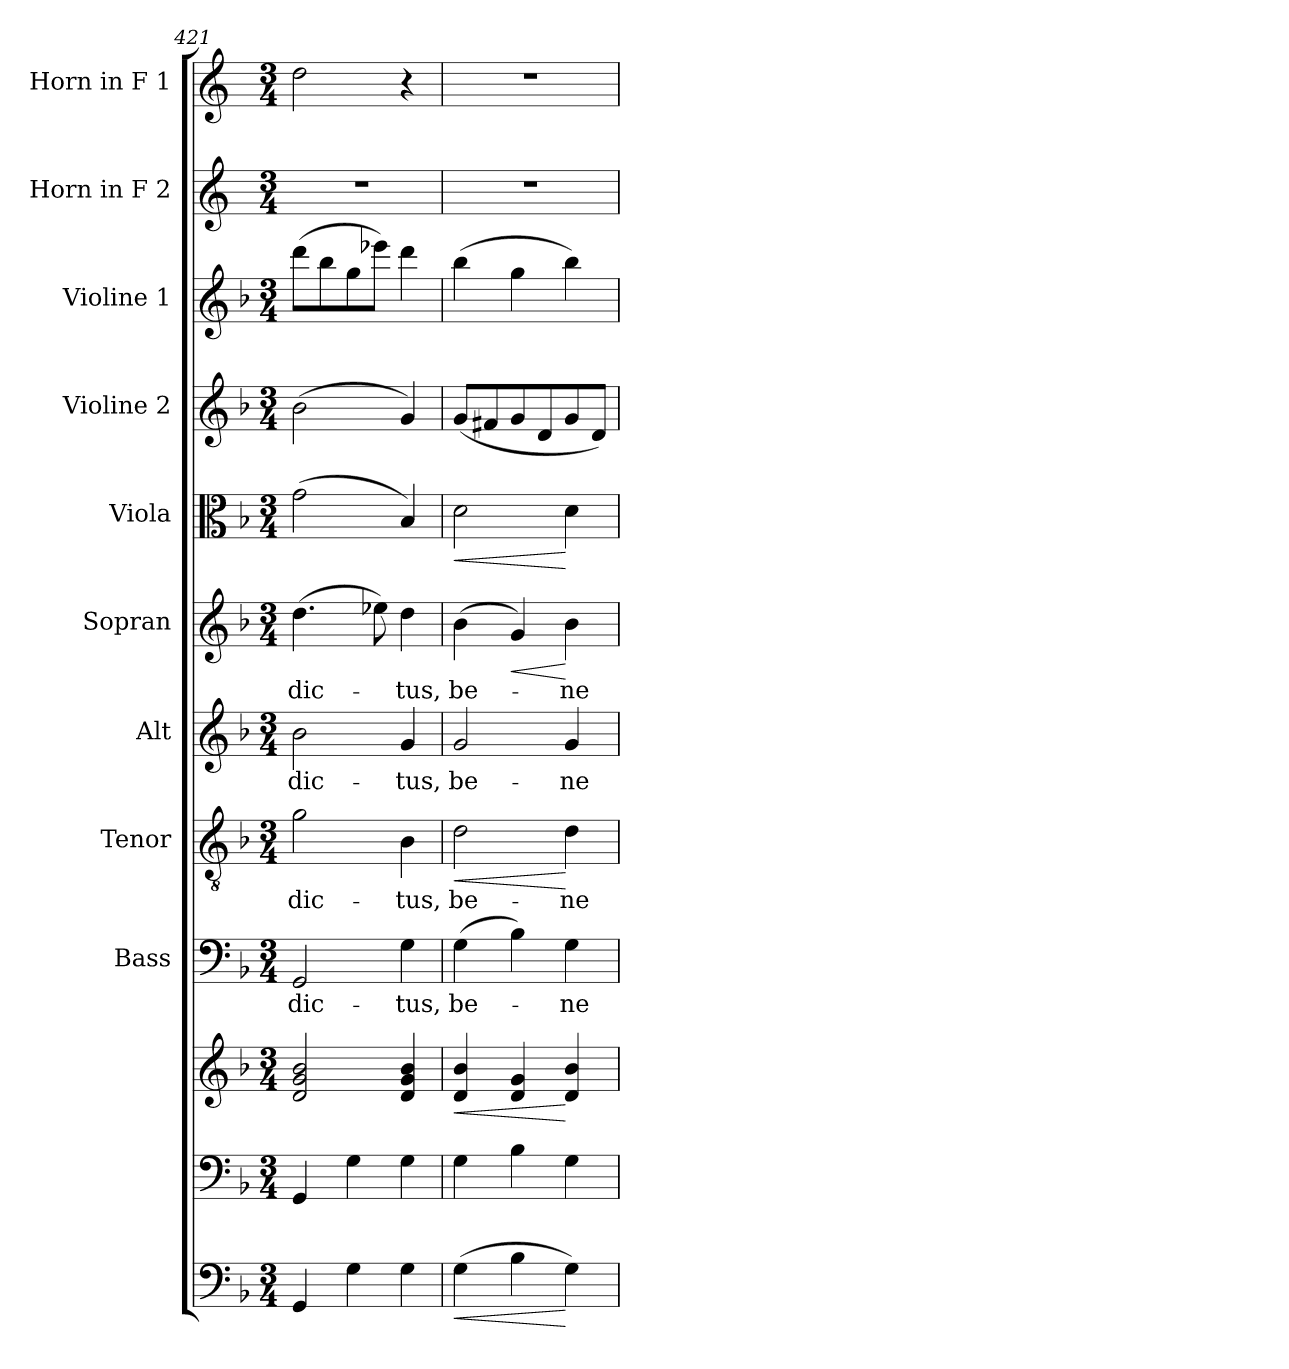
**kern	**dynam	**kern	**kern	**dynam	**kern	**text	**kern	**text	**dynam	**kern	**text	**kern	**text	**dynam	**kern	**dynam	**kern	**kern	**kern	**kern
*part11	*part11	*part10	*part10	*part10	*part9	*part9	*part8	*part8	*part8	*part7	*part7	*part6	*part6	*part6	*part5	*part5	*part4	*part3	*part2	*part1
*staff12	*staff12	*staff11	*staff10	*staff10/11	*staff9	*staff9	*staff8	*staff8	*staff8	*staff7	*staff7	*staff6	*staff6	*staff6	*staff5	*staff5	*staff4	*staff3	*staff2	*staff1
*	*	*	*	*	*I"Bass	*	*I"Tenor	*	*	*I"Alt	*	*I"Sopran	*	*	*I"Viola	*	*I"Violine 2	*I"Violine 1	*I"Horn in F 2	*I"Horn in F 1
*	*	*	*	*	*I'B.	*	*I'T.	*	*	*I'A.	*	*I'S.	*	*	*I'Vla.	*	*I'Vl. 2	*I'Vl. 1	*	*
*clefF4	*	*clefF4	*clefG2	*	*clefF4	*	*clefGv2	*	*	*clefG2	*	*clefG2	*	*	*clefC3	*	*clefG2	*clefG2	*clefG2	*clefG2
*ITrd7c12	*	*	*	*	*	*	*	*	*	*	*	*	*	*	*	*	*	*	*ITrd4c7	*ITrd4c7
*k[b-]	*	*k[b-]	*k[b-]	*	*k[b-]	*	*k[b-]	*	*	*k[b-]	*	*k[b-]	*	*	*k[b-]	*	*k[b-]	*k[b-]	*k[b-]	*k[b-]
*F:	*	*F:	*F:	*	*F:	*	*F:	*	*	*F:	*	*F:	*	*	*F:	*	*F:	*F:	*F:	*F:
*M3/4	*	*M3/4	*M3/4	*	*M3/4	*	*M3/4	*	*	*M3/4	*	*M3/4	*	*	*M3/4	*	*M3/4	*M3/4	*M3/4	*M3/4
=421	=421	=421	=421	=421	=421	=421	=421	=421	=421	=421	=421	=421	=421	=421	=421	=421	=421	=421	=421	=421
!	!	!	!	!	!	!LO:LY:b	!	!LO:LY:b	!	!	!LO:LY:b	!	!LO:LY:b	!	!	!	!	!	!	!
4GGG/	.	4GG/	2d/ 2g/ 2b-/	.	2GG/	-dic-	2g\	-dic-	.	2b-\	-dic-	(>4.dd\	-dic-	.	(>2g\	.	(>2b-\	(>8ddd\L	2.r	2g\
.	.	.	.	.	.	.	.	.	.	.	.	.	.	.	.	.	.	8bb-\	.	.
4GG\	.	4G\	.	.	.	.	.	.	.	.	.	.	.	.	.	.	.	8gg\	.	.
.	.	.	.	.	.	.	.	.	.	.	.	8ee-X\)	.	.	.	.	.	8eee-X\J)	.	.
!	!	!	!	!	!	!LO:LY:b	!	!LO:LY:b	!	!	!LO:LY:b	!	!LO:LY:b	!	!	!	!	!	!	!
4GG\	.	4G\	4d/ 4g/ 4b-/	.	4G\	-tus,	4B-\	-tus,	.	4g/	-tus,	4dd\	-tus,	.	4B-/)	.	4g/)	4ddd\	.	4r
=422	=422	=422	=422	=422	=422	=422	=422	=422	=422	=422	=422	=422	=422	=422	=422	=422	=422	=422	=422	=422
!	!LO:HP:b	!	!	!LO:HP:b	!	!LO:LY:b	!	!LO:LY:b	!LO:HP:b	!	!LO:LY:b	!	!LO:LY:b	!	!	!LO:HP:b	!	!	!	!
(>4GG\	<	4G\	4d/ 4b-/	<	(>4G\	be-	2d\	be-	<	2g/	be-	(>4b-\	be-	.	2d\	<	(<8g/L	(>4bb-\	2.r	2.r
.	.	.	.	.	.	.	.	.	.	.	.	.	.	.	.	.	8f#X/	.	.	.
!	!	!	!	!	!	!	!	!	!	!	!	!	!	!LO:HP:b	!	!	!	!	!	!
4BB-\	.	4B-\	4d/ 4g/	.	4B-\)	.	.	.	.	.	.	4g/)	.	<	.	.	8g/	4gg\	.	.
.	.	.	.	.	.	.	.	.	.	.	.	.	.	.	.	.	8d/	.	.	.
!	!	!	!	!	!	!LO:LY:b	!	!LO:LY:b	!	!	!LO:LY:b	!	!LO:LY:b	!	!	!	!	!	!	!
4GG\)	[	4G\	4d/ 4b-/	[	4G\	-ne-	4d\	-ne-	[	4g/	-ne-	4b-\	-ne-	[	4d\	[	8g/	4bb-\)	.	.
.	.	.	.	.	.	.	.	.	.	.	.	.	.	.	.	.	8d/J)	.	.	.
=	=	=	=	=	=	=	=	=	=	=	=	=	=	=	=	=	=	=	=	=
*-	*-	*-	*-	*-	*-	*-	*-	*-	*-	*-	*-	*-	*-	*-	*-	*-	*-	*-	*-	*-
